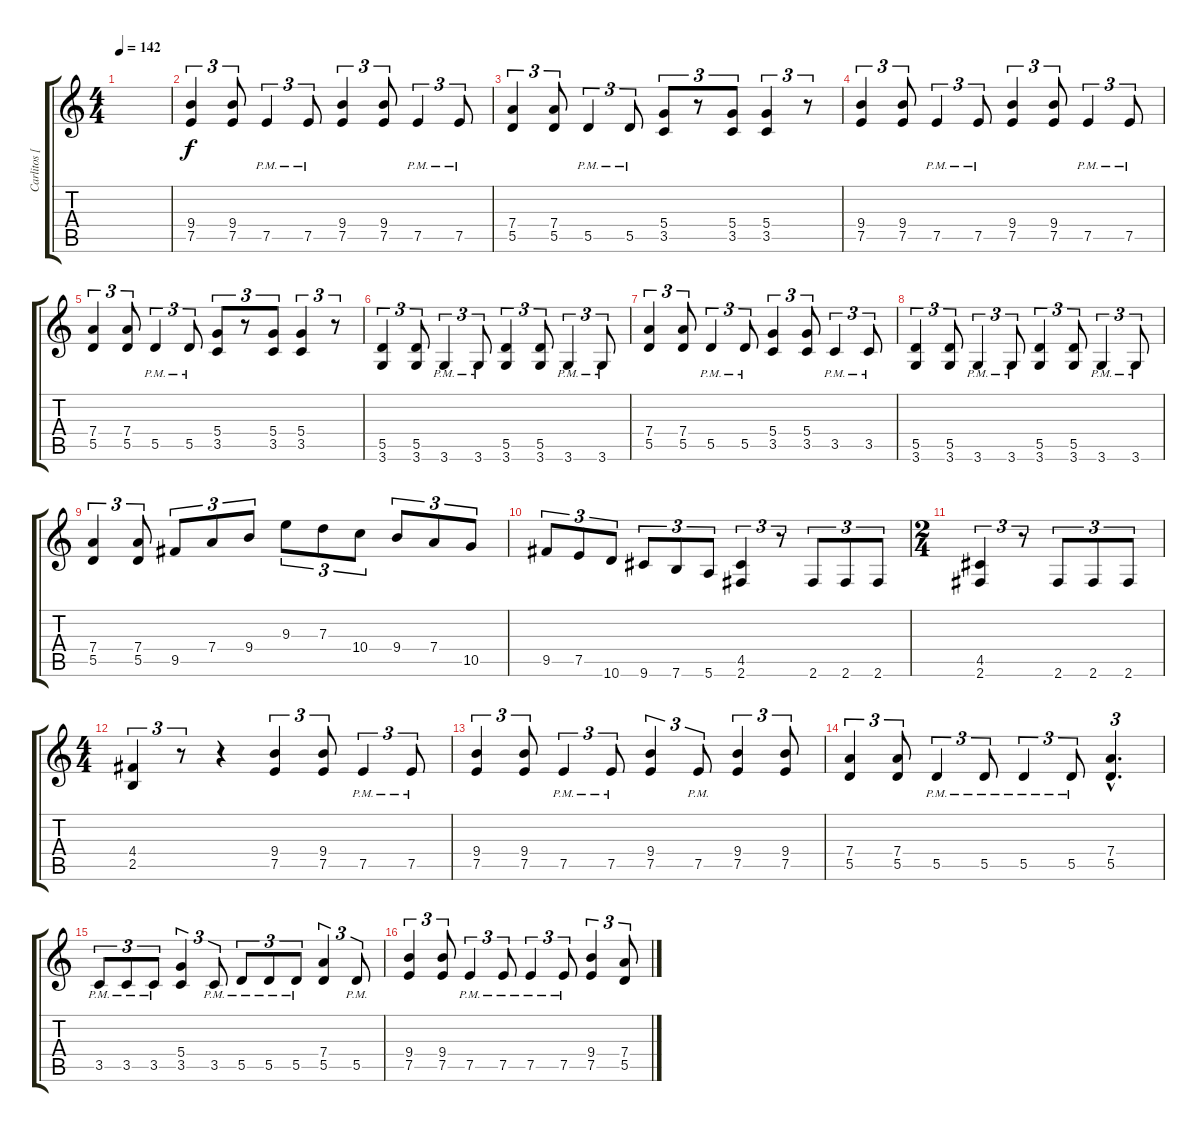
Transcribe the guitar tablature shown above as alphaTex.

\track ("Carlitos [guitarra]" "Carlitos [") {instrument distortionguitar}
\staff {score tabs}
\tuning (E4 B3 G3 D3 A2 E2) {hide}
\ts (4 4)
\tempo 142
\clef g2
\ks c
|
(9.4 7.5).4{tu (3 2)} (9.4 7.5).8{tu (3 2)} 7.5{pm}.4{tu (3 2)} 7.5{pm}.8{tu (3 2)} (9.4 7.5).4{tu (3 2)} (9.4 7.5).8{tu (3 2)} 7.5{pm}.4{tu (3 2)} 7.5{pm}.8{tu (3 2)} |
(7.4 5.5).4{tu (3 2)} (7.4 5.5).8{tu (3 2)} 5.5{pm}.4{tu (3 2)} 5.5{pm}.8{tu (3 2)} (5.4 3.5).8{tu (3 2)} r.8{tu (3 2)} (5.4 3.5).8{tu (3 2)} (5.4 3.5).4{tu (3 2)} r.8{tu (3 2)} |
(9.4 7.5).4{tu (3 2)} (9.4 7.5).8{tu (3 2)} 7.5{pm}.4{tu (3 2)} 7.5{pm}.8{tu (3 2)} (9.4 7.5).4{tu (3 2)} (9.4 7.5).8{tu (3 2)} 7.5{pm}.4{tu (3 2)} 7.5{pm}.8{tu (3 2)} |
(7.4 5.5).4{tu (3 2)} (7.4 5.5).8{tu (3 2)} 5.5{pm}.4{tu (3 2)} 5.5{pm}.8{tu (3 2)} (5.4 3.5).8{tu (3 2)} r.8{tu (3 2)} (5.4 3.5).8{tu (3 2)} (5.4 3.5).4{tu (3 2)} r.8{tu (3 2)} |
(5.5 3.6).4{tu (3 2)} (5.5 3.6).8{tu (3 2)} 3.6{pm}.4{tu (3 2)} 3.6{pm}.8{tu (3 2)} (5.5 3.6).4{tu (3 2)} (5.5 3.6).8{tu (3 2)} 3.6{pm}.4{tu (3 2)} 3.6{pm}.8{tu (3 2)} |
(7.4 5.5).4{tu (3 2)} (7.4 5.5).8{tu (3 2)} 5.5{pm}.4{tu (3 2)} 5.5{pm}.8{tu (3 2)} (5.4 3.5).4{tu (3 2)} (5.4 3.5).8{tu (3 2)} 3.5{pm}.4{tu (3 2)} 3.5{pm}.8{tu (3 2)} |
(5.5 3.6).4{tu (3 2)} (5.5 3.6).8{tu (3 2)} 3.6{pm}.4{tu (3 2)} 3.6{pm}.8{tu (3 2)} (5.5 3.6).4{tu (3 2)} (5.5 3.6).8{tu (3 2)} 3.6{pm}.4{tu (3 2)} 3.6{pm}.8{tu (3 2)} |
(7.4 5.5).4{tu (3 2)} (7.4 5.5).8{tu (3 2)} 9.5.8{tu (3 2)} 7.4.8{tu (3 2)} 9.4.8{tu (3 2)} 9.3.8{tu (3 2)} 7.3.8{tu (3 2)} 10.4.8{tu (3 2)} 9.4.8{tu (3 2)} 7.4.8{tu (3 2)} 10.5.8{tu (3 2)} |
9.5.8{tu (3 2)} 7.5.8{tu (3 2)} 10.6.8{tu (3 2)} 9.6.8{tu (3 2)} 7.6.8{tu (3 2)} 5.6.8{tu (3 2)} (4.5 2.6).4{tu (3 2)} r.8{tu (3 2)} 2.6.8{tu (3 2)} 2.6.8{tu (3 2)} 2.6.8{tu (3 2)} |
\ts (2 4)
(4.5 2.6).4{tu (3 2)} r.8{tu (3 2)} 2.6.8{tu (3 2)} 2.6.8{tu (3 2)} 2.6.8{tu (3 2)} |
\ts (4 4)
(4.4 2.5).4{tu (3 2)} r.8{tu (3 2)} r.4 (9.4 7.5).4{tu (3 2)} (9.4 7.5).8{tu (3 2)} 7.5{pm}.4{tu (3 2)} 7.5{pm}.8{tu (3 2)} |
(9.4 7.5).4{tu (3 2)} (9.4 7.5).8{tu (3 2)} 7.5{pm}.4{tu (3 2)} 7.5{pm}.8{tu (3 2)} (9.4 7.5).4{tu (3 2)} 7.5{pm}.8{tu (3 2)} (9.4 7.5).4{tu (3 2)} (9.4 7.5).8{tu (3 2)} |
(7.4 5.5).4{tu (3 2)} (7.4 5.5).8{tu (3 2)} 5.5{pm}.4{tu (3 2)} 5.5{pm}.8{tu (3 2)} 5.5{pm}.4{tu (3 2)} 5.5{pm}.8{tu (3 2)} (7.4{hac} 5.5{hac}).4{d tu (3 2)} |
3.5{pm}.8{tu (3 2)} 3.5{pm}.8{tu (3 2)} 3.5{pm}.8{tu (3 2)} (5.4 3.5).4{tu (3 2)} 3.5{pm}.8{tu (3 2)} 5.5{pm}.8{tu (3 2)} 5.5{pm}.8{tu (3 2)} 5.5{pm}.8{tu (3 2)} (7.4 5.5).4{tu (3 2)} 5.5{pm}.8{tu (3 2)} |
(9.4 7.5).4{tu (3 2)} (9.4 7.5).8{tu (3 2)} 7.5{pm}.4{tu (3 2)} 7.5{pm}.8{tu (3 2)} 7.5{pm}.4{tu (3 2)} 7.5{pm}.8{tu (3 2)} (9.4 7.5).4{tu (3 2)} (7.4 5.5).8{tu (3 2)}
